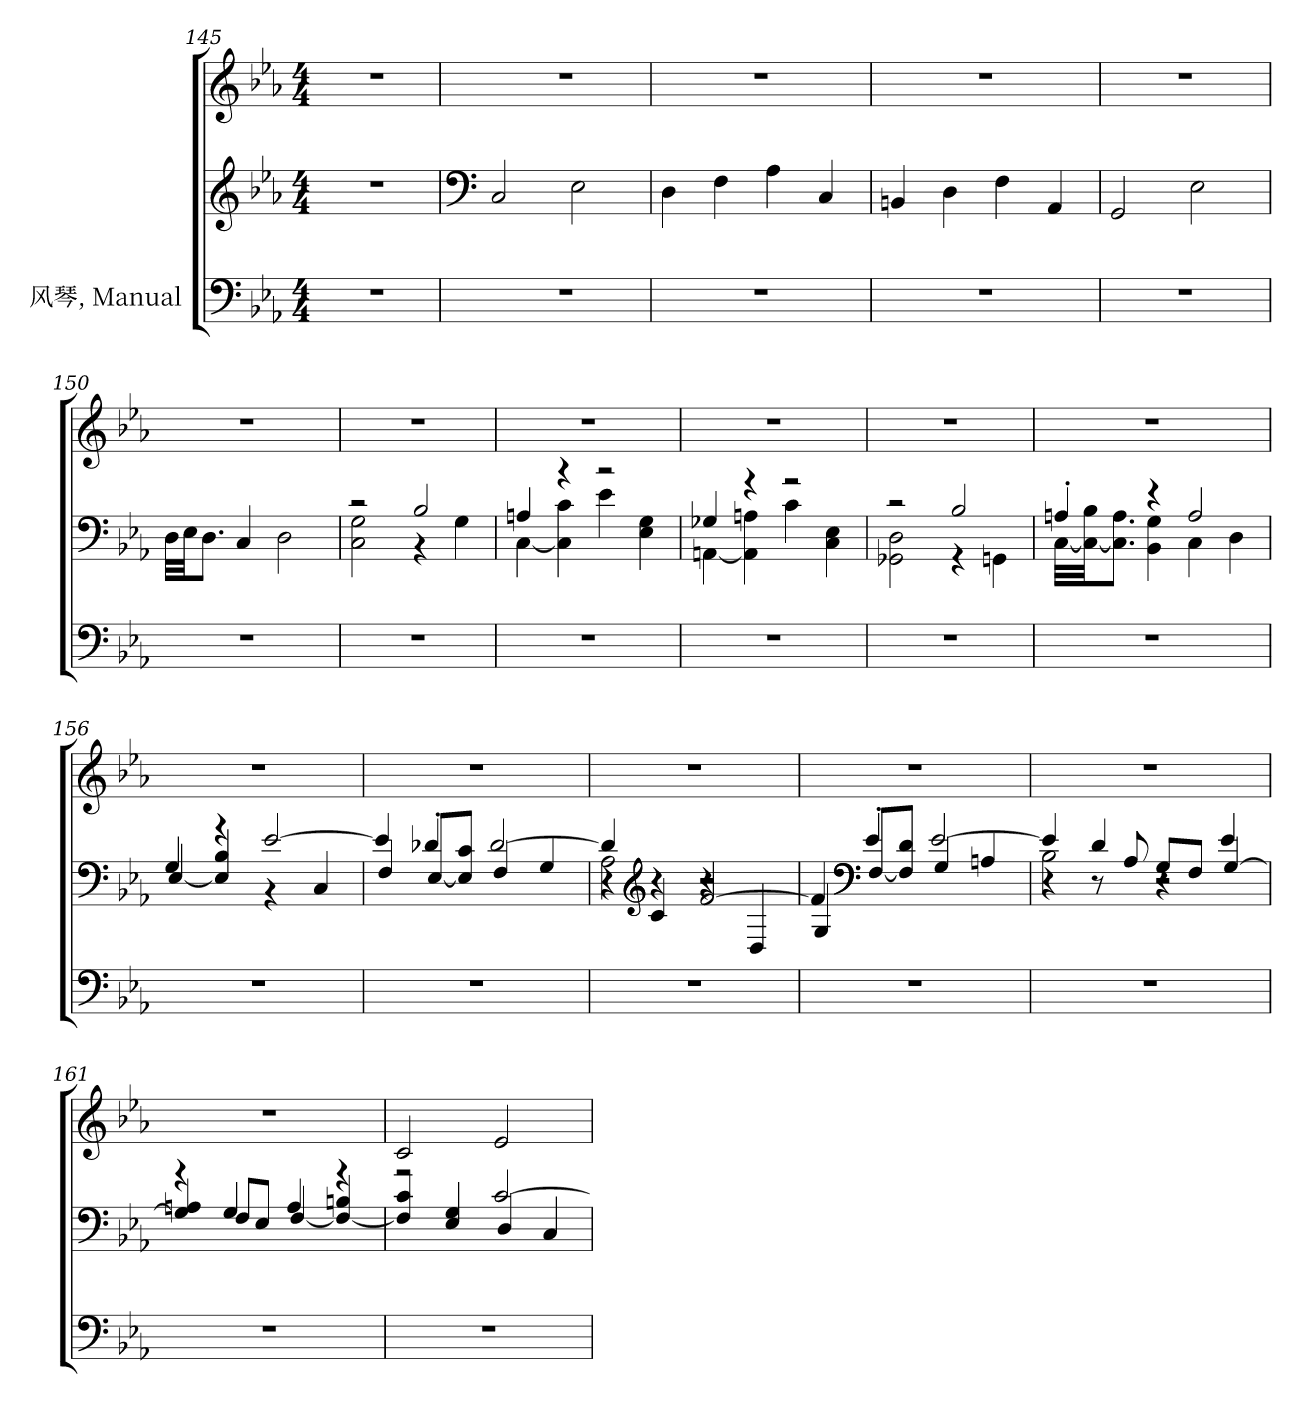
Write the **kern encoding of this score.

**kern	**kern	**kern
*part1	*part1	*part1
*staff3	*staff2	*staff1
*I"风琴, Manual	*	*
*clefF4	*clefG2	*clefG2
*k[b-e-a-]	*k[b-e-a-]	*k[b-e-a-]
*M4/4	*M4/4	*M4/4
=145	=145	=145
1r	1r	1r
=146	=146	=146
*	*clefF4	*
*	*	*MM125
1r	2C/	1r
.	2E-\	.
=147	=147	=147
1r	4D\	1r
.	4F\	.
.	4A-\	.
.	4C/	.
=148	=148	=148
1r	4BBn/	1r
.	4D\	.
.	4F\	.
.	4AA-/	.
=149	=149	=149
1r	2GG/	1r
.	2E-\	.
!!LO:PB:g=z
=150	=150	=150
1r	32D\LLL	1r
.	32E-\JJ	.
.	8.D\J	.
.	4C/	.
.	2D\	.
=151	=151	=151
*	*^	*
1r	2r	2C\ 2G\	1r
.	2B-/	4r	.
.	.	4G\	.
=152	=152	=152	=152
1r	4An/	[4C\	1r
.	4r	4C\] 4c\	.
.	2r	4e-\	.
.	.	4E-\ 4G\	.
=153	=153	=153	=153
1r	4G-X/	[4AAn\	1r
.	4r	4AA\] 4An\	.
.	2r	4c\	.
.	.	4C\ 4E-\	.
=154	=154	=154	=154
1r	2r	2GG-X\ 2D\	1r
.	2B-/	4r	.
.	.	4GGn\	.
=155	=155	=155	=155
1r	4An'/	[32C\LLL	1r
.	.	32C\_ 32B-\JJ	.
.	.	8.C\] 8.A\J	.
.	4r	4BB-\ 4G\	.
.	2A/	4C\	.
.	.	4D\	.
=156	=156	=156	=156
1r	4G/	[4E-/	1r
.	4r	4E-/] 4B-/	.
.	[2e-/	4r	.
.	.	4C/	.
!!LO:LB:g=z
=157	=157	=157	=157
1r	4e-/]	4F/	1r
.	4d-X'/	[8E-/L	.
.	.	8E-/] 8c/J	.
.	[2d-/	4F/	.
.	.	4G/	.
=158	=158	=158	=158
*	*	*^	*
1r	4d-/]	2A-\	4r	1r
*	*clefG2	*	*	*
.	4r	.	4c/	.
.	[2f/	2r	4r	.
.	.	.	4D/	.
*	*	*v	*v	*
=159	=159	=159	=159
1r	4f/]	4G/	1r
*	*clefF4	*	*
.	4e-'/	[8F/L	.
.	.	8F/] 8d/J	.
.	[2e-/	4G/	.
.	.	4An/	.
=160	=160	=160	=160
*	*	*^	*
1r	4e-/]	2B-\	4r	1r
.	4d/	.	8r	.
.	.	.	8A-/	.
.	4r	2r	8G/L	.
.	.	.	8F/J	.
.	4e-/	.	[4G/	.
*	*	*v	*v	*
=161	=161	=161	=161
1r	4r	4G/] 4An/	1r
.	4G/	8F/L	.
.	.	8E-/J	.
.	4A/	[4F/	.
.	4r	4F/_ 4Bn/	.
!!LO:LB:g=z
=162	=162	=162	=162
1r	2r	4F/] 4c/	2c/
.	.	4E-/ 4G/	.
.	[2c/	4D/	2e-/
.	.	4C/	.
*	*v	*v	*
=	=	=
*-	*-	*-
